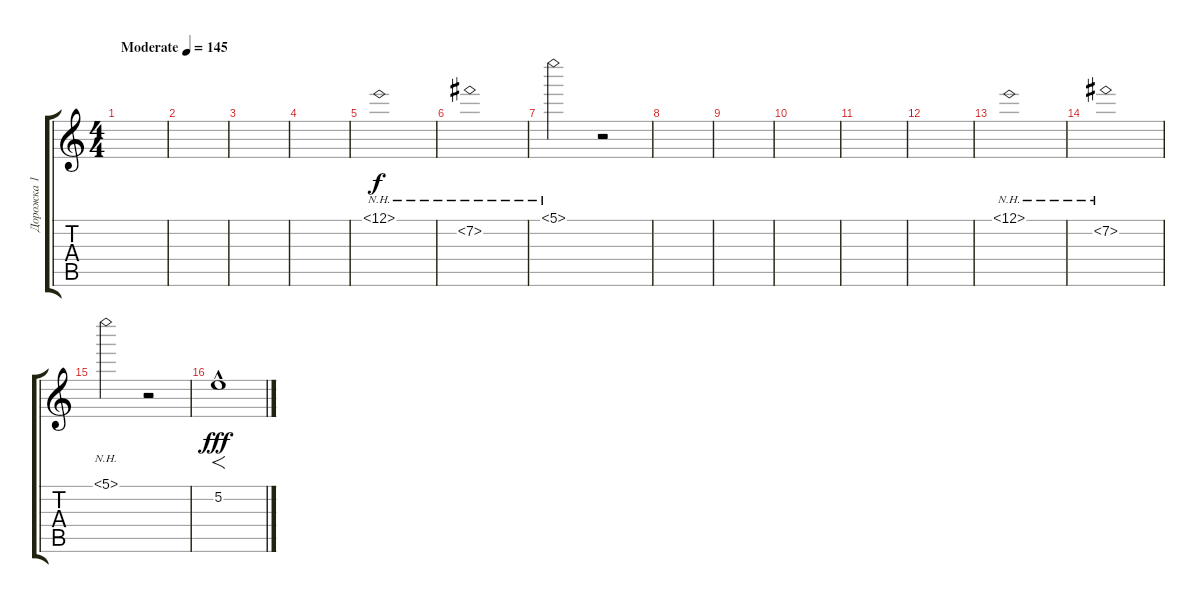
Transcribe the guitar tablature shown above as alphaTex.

\track ("Дорожка 1" "Дорожка 1") {instrument overdrivenguitar}
\staff {score tabs}
\tuning (E4 B3 G3 D3 A2 E2) {hide}
\ts (4 4)
\tempo (145 "Moderate")
\clef g2
\ks c
|
|
|
|
12.1{nh}.1 |
7.2{nh}.1 |
5.1{nh}.2 r.2 |
|
|
|
|
|
12.1{nh}.1 |
7.2{nh}.1 |
5.1{nh}.2 r.2 |
5.2{hac}.1{f dy fff}
